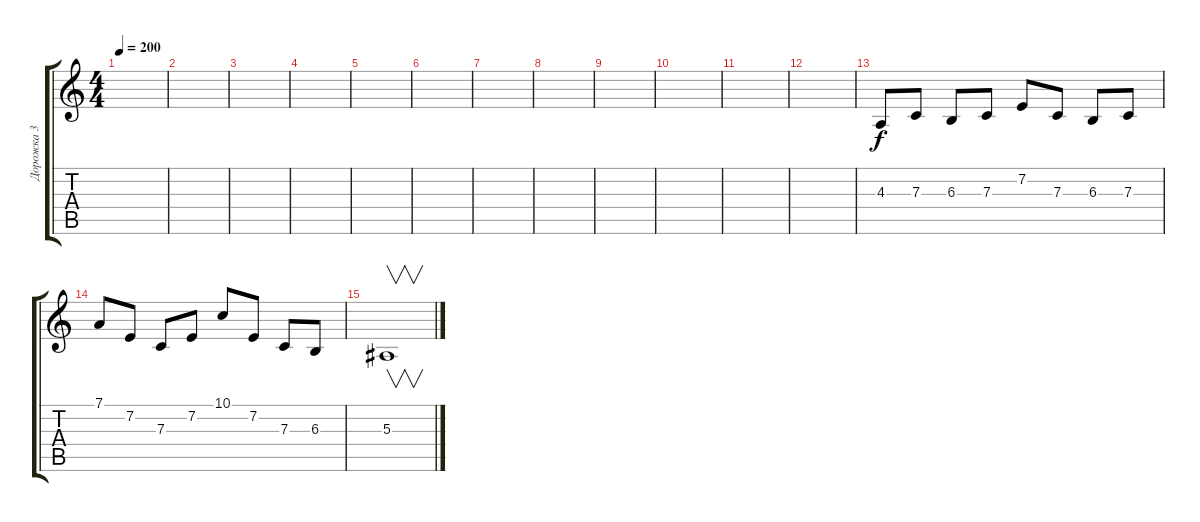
\track ("Дорожка 3" "Дорожка 3") {instrument harpsichord}
\staff {score tabs}
\tuning (D4 A3 F3 C3 G2 D2) {hide}
\ts (4 4)
\tempo 200
\clef g2
\ks c
|
|
|
|
|
|
|
|
|
|
|
|
4.3.8 7.3.8 6.3.8 7.3.8 7.2.8 7.3.8 6.3.8 7.3.8 |
7.1.8 7.2.8 7.3.8 7.2.8 10.1.8 7.2.8 7.3.8 6.3.8 |
5.3.1{v}
